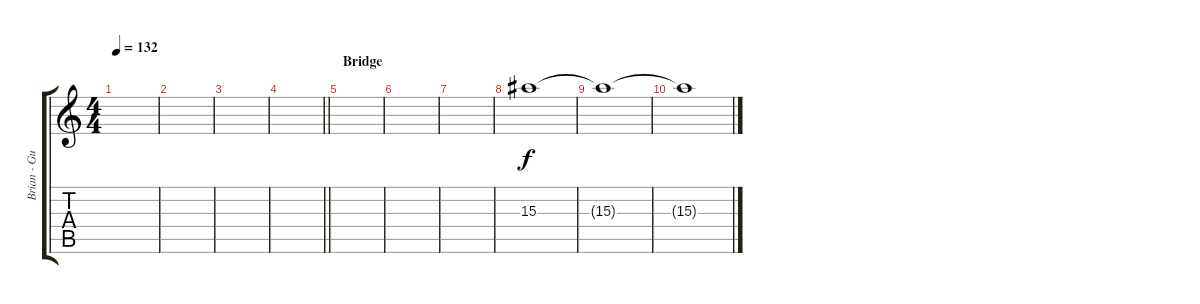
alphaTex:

\track ("Brian - Guitar Effects" "Brian - Gu") {instrument electricguitarjazz}
\staff {score tabs}
\tuning (E4 B3 G3 D3 A2 E2) {hide}
\ts (4 4)
\tempo 132
\clef g2
\ks c
|
|
|
\barLineRight lightlight
|
\section ("" "Bridge")
|
|
|
15.3.1{volume 6} |
15.3{t}.1 |
15.3{t}.1
